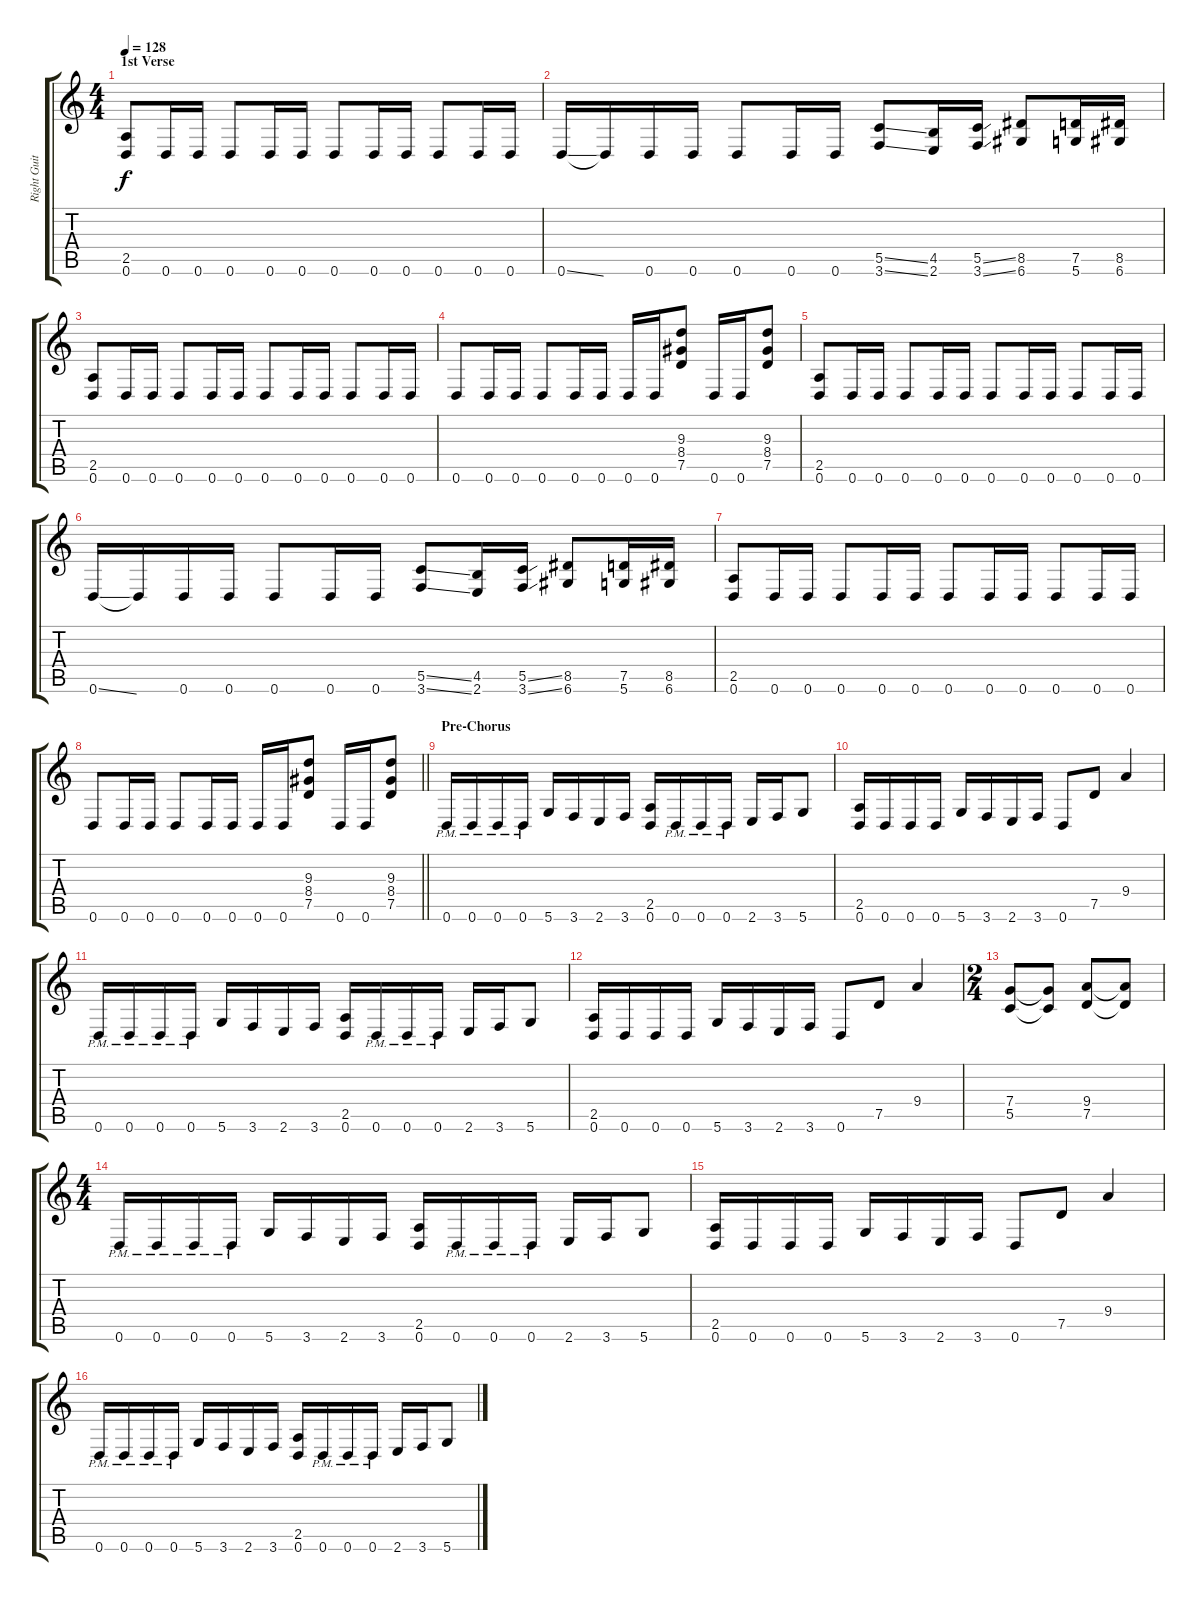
\track ("Right Guitar" "Right Guit") {instrument distortionguitar}
\staff {score tabs}
\tuning (D4 A3 F3 C3 G2 D2) {hide}
\ts (4 4)
\section ("" "1st Verse")
\tempo 128
\clef g2
\ks c
(2.5 0.6).8{dy f} 0.6.16 0.6.16 0.6.8 0.6.16 0.6.16 0.6.8 0.6.16 0.6.16 0.6.8 0.6.16 0.6.16 |
0.6{ss}.16 0.6{t}.16 0.6.16 0.6.16 0.6.8 0.6.16 0.6.16 (5.5{ss} 3.6{ss}).8 (4.5 2.6).16 (5.5{ss} 3.6{ss}).16 (8.5 6.6).8 (7.5 5.6).16 (8.5 6.6).16 |
(2.5 0.6).8 0.6.16 0.6.16 0.6.8 0.6.16 0.6.16 0.6.8 0.6.16 0.6.16 0.6.8 0.6.16 0.6.16 |
0.6.8 0.6.16 0.6.16 0.6.8 0.6.16 0.6.16 0.6.16 0.6.16 (9.3 8.4 7.5).8 0.6.16 0.6.16 (9.3 8.4 7.5).8 |
(2.5 0.6).8 0.6.16 0.6.16 0.6.8 0.6.16 0.6.16 0.6.8 0.6.16 0.6.16 0.6.8 0.6.16 0.6.16 |
0.6{ss}.16 0.6{t}.16 0.6.16 0.6.16 0.6.8 0.6.16 0.6.16 (5.5{ss} 3.6{ss}).8 (4.5 2.6).16 (5.5{ss} 3.6{ss}).16 (8.5 6.6).8 (7.5 5.6).16 (8.5 6.6).16 |
(2.5 0.6).8 0.6.16 0.6.16 0.6.8 0.6.16 0.6.16 0.6.8 0.6.16 0.6.16 0.6.8 0.6.16 0.6.16 |
\barLineRight lightlight
0.6.8 0.6.16 0.6.16 0.6.8 0.6.16 0.6.16 0.6.16 0.6.16 (9.3 8.4 7.5).8 0.6.16 0.6.16 (9.3 8.4 7.5).8 |
\section ("" "Pre-Chorus")
0.6{pm}.16 0.6{pm}.16 0.6{pm}.16 0.6{pm}.16 5.6.16 3.6.16 2.6.16 3.6.16 (2.5 0.6).16 0.6{pm}.16 0.6{pm}.16 0.6{pm}.16 2.6.16 3.6.16 5.6.8 |
(2.5 0.6).16 0.6.16 0.6.16 0.6.16 5.6.16 3.6.16 2.6.16 3.6.16 0.6.8 7.5.8 9.4.4 |
0.6{pm}.16 0.6{pm}.16 0.6{pm}.16 0.6{pm}.16 5.6.16 3.6.16 2.6.16 3.6.16 (2.5 0.6).16 0.6{pm}.16 0.6{pm}.16 0.6{pm}.16 2.6.16 3.6.16 5.6.8 |
(2.5 0.6).16 0.6.16 0.6.16 0.6.16 5.6.16 3.6.16 2.6.16 3.6.16 0.6.8 7.5.8 9.4.4 |
\ts (2 4)
(7.4 5.5).8 (7.4{t} 5.5{t}).8 (9.4 7.5).8 (9.4{t} 7.5{t}).8 |
\ts (4 4)
0.6{pm}.16 0.6{pm}.16 0.6{pm}.16 0.6{pm}.16 5.6.16 3.6.16 2.6.16 3.6.16 (2.5 0.6).16 0.6{pm}.16 0.6{pm}.16 0.6{pm}.16 2.6.16 3.6.16 5.6.8 |
(2.5 0.6).16 0.6.16 0.6.16 0.6.16 5.6.16 3.6.16 2.6.16 3.6.16 0.6.8 7.5.8 9.4.4 |
0.6{pm}.16 0.6{pm}.16 0.6{pm}.16 0.6{pm}.16 5.6.16 3.6.16 2.6.16 3.6.16 (2.5 0.6).16 0.6{pm}.16 0.6{pm}.16 0.6{pm}.16 2.6.16 3.6.16 5.6.8
